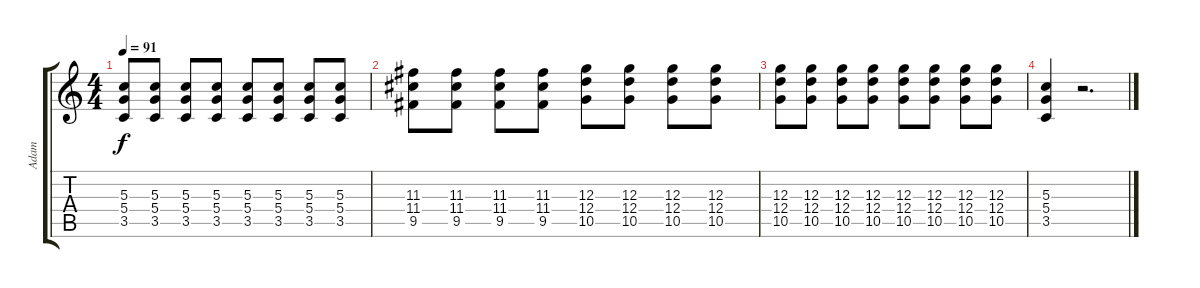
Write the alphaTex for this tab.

\track ("Adam" "Adam") {instrument distortionguitar}
\staff {score tabs}
\tuning (E4 B3 G3 D3 A2 E2) {hide}
\ts (4 4)
\tempo 91
\clef g2
\ks c
(5.3 5.4 3.5).8{dy f} (5.3 5.4 3.5).8 (5.3 5.4 3.5).8 (5.3 5.4 3.5).8 (5.3 5.4 3.5).8 (5.3 5.4 3.5).8 (5.3 5.4 3.5).8 (5.3 5.4 3.5).8 |
(11.3 11.4 9.5).8 (11.3 11.4 9.5).8 (11.3 11.4 9.5).8 (11.3 11.4 9.5).8 (12.3 12.4 10.5).8 (12.3 12.4 10.5).8 (12.3 12.4 10.5).8 (12.3 12.4 10.5).8 |
(12.3 12.4 10.5).8 (12.3 12.4 10.5).8 (12.3 12.4 10.5).8 (12.3 12.4 10.5).8 (12.3 12.4 10.5).8 (12.3 12.4 10.5).8 (12.3 12.4 10.5).8 (12.3 12.4 10.5).8 |
(5.3 5.4 3.5).4 r.2{d}
